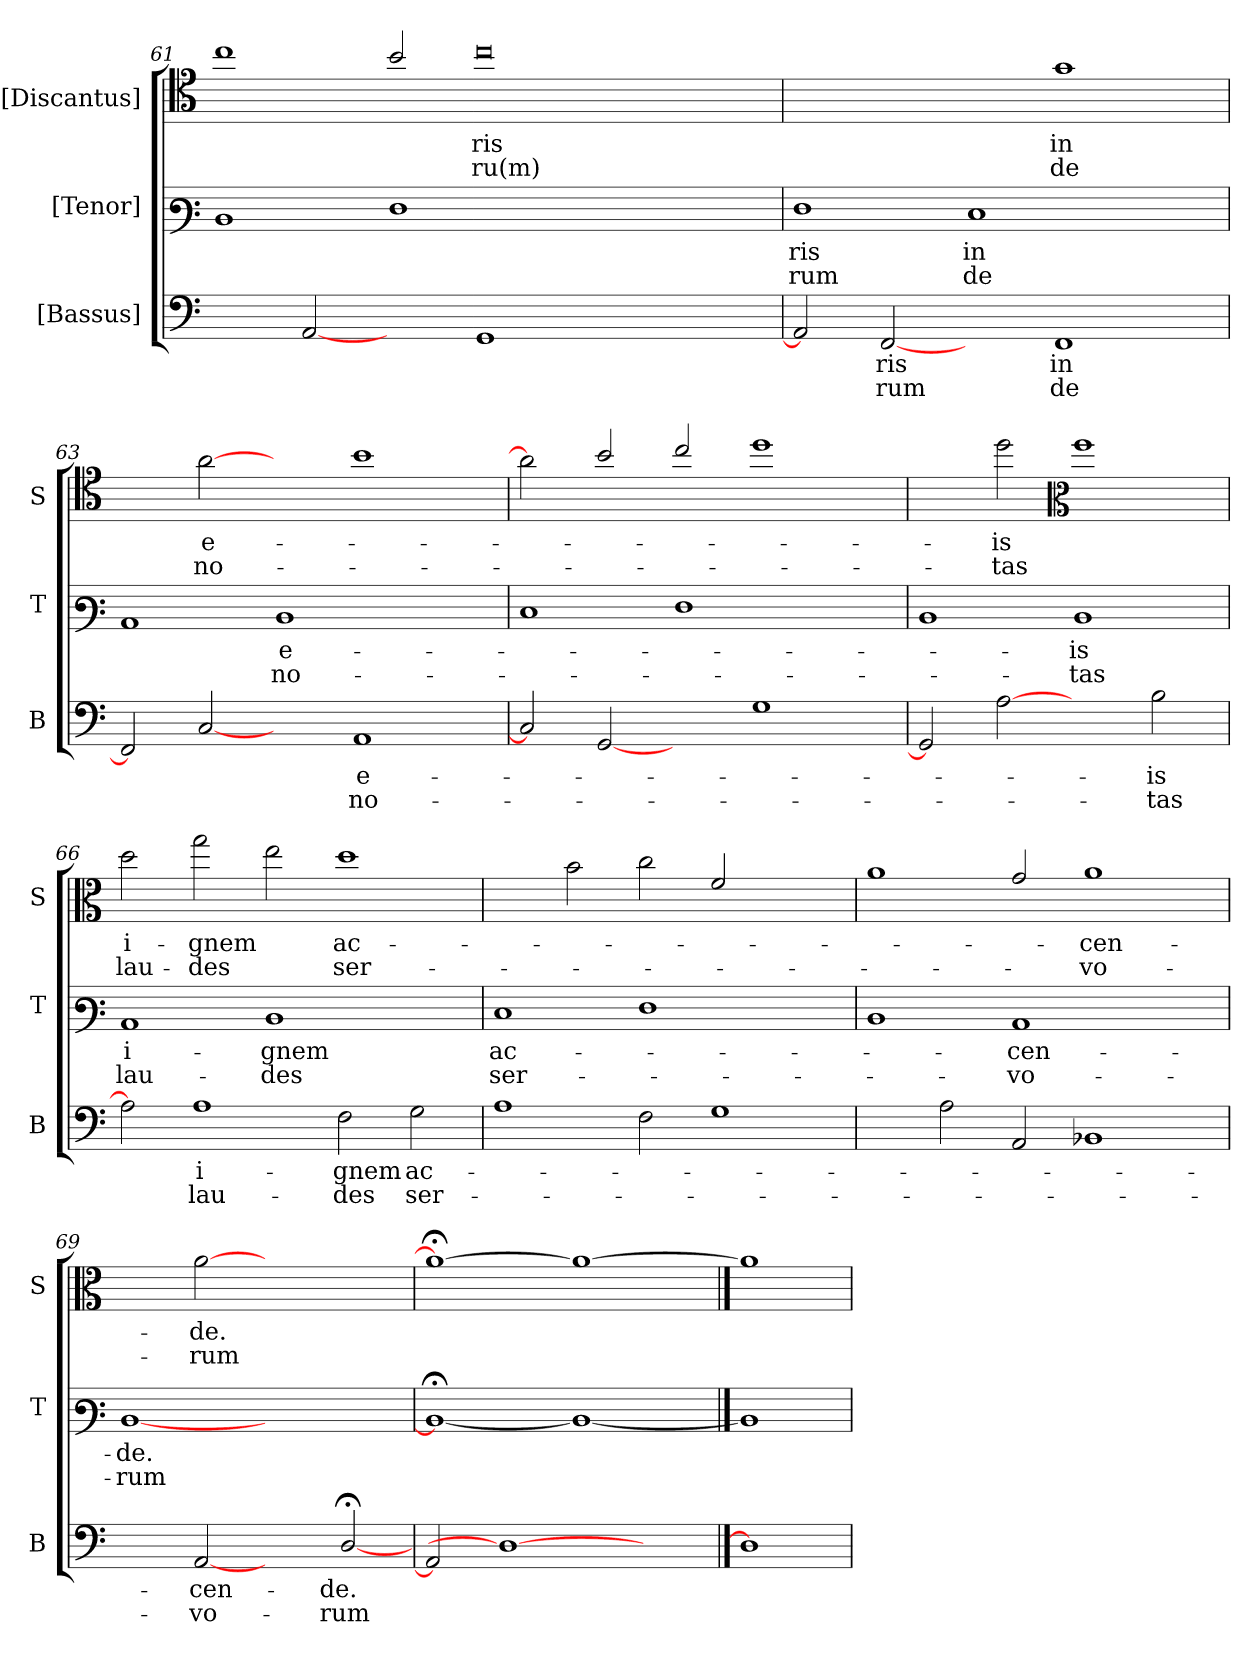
**kern	**text	**text	**kern	**text	**text	**kern	**text	**text
*part3	*part3	*part3	*part2	*part2	*part2	*part1	*part1	*part1
*staff3	*staff3	*staff3	*staff2	*staff2	*staff2	*staff1	*staff1	*staff1
*I"[Bassus]	*	*	*I"[Tenor]	*	*	*I"[Discantus]	*	*
*I'B	*	*	*I'T	*	*	*I'S	*	*
*clefF4	*	*	*clefF3	*	*	*clefC4	*	*
*k[]	*	*	*k[]	*	*	*k[]	*	*
*C:	*	*	*C:	*	*	*C:	*	*
=61	=61	=61	=61	=61	=61	=61	=61	=61
2ryy	.	.	1D	.	.	1cc	.	.
[2AA	.	.	.	.	.	.	.	.
2ryy	.	.	1F	.	.	2b/	.	.
1GG	.	.	.	.	.	0cc	-ris	-ru(m)
.	.	.	1.ryy	.	.	.	.	.
1ryy	.	.	.	.	.	.	.	.
=62	=62	=62	=62	=62	=62	=62	=62	=62
2AA]	.	.	1F	-ris	-rum	1.ryy	.	.
[2FF	-ris	-rum	.	.	.	.	.	.
2ryy	.	.	1E	in	de	.	.	.
1FF	in	de	.	.	.	1g	in	de
.	.	.	2ryy	.	.	.	.	.
=63	=63	=63	=63	=63	=63	=63	=63	=63
2FF]	.	.	1C	.	.	2ryy	.	.
[2C	.	.	.	.	.	[2a	e-	no-
2ryy	.	.	1D	e-	no-	2ryy	.	.
1AA	e-	no-	.	.	.	1b	.	.
.	.	.	2ryy	.	.	.	.	.
=64	=64	=64	=64	=64	=64	=64	=64	=64
2C]	.	.	1E	.	.	2a]	.	.
[2GG	.	.	.	.	.	2b/	.	.
2ryy	.	.	1F	.	.	2cc/	.	.
1G	.	.	.	.	.	1dd	.	.
.	.	.	2ryy	.	.	.	.	.
=65	=65	=65	=65	=65	=65	=65	=65	=65
2GG]	.	.	1D	.	.	2ryy	.	.
[2A	.	.	.	.	.	2dd\	-is	-tas
*	*	*	*	*	*	*clefC3	*	*
2ryy	.	.	1D	-is	-tas	1ff	.	.
2B\	-is	-tas	.	.	.	.	.	.
=66	=66	=66	=66	=66	=66	=66	=66	=66
2A]	.	.	1C	i-	lau-	2dd\	i-	lau-
1A	i-	lau-	.	.	.	2gg\	-gnem	-des
.	.	.	1D	-gnem	-des	2ee\	.	.
2F\	-gnem	-des	.	.	.	1dd	ac-	ser-
2G\	ac-	ser-	2ryy	.	.	.	.	.
=67	=67	=67	=67	=67	=67	=67	=67	=67
1A	.	.	1E	ac-	ser-	2ryy	.	.
.	.	.	.	.	.	2b\	.	.
2F\	.	.	1F	.	.	2cc\	.	.
1G	.	.	.	.	.	2f/	.	.
.	.	.	2ryy	.	.	2ryy	.	.
=68	=68	=68	=68	=68	=68	=68	=68	=68
2ryy	.	.	1D	.	.	1a	.	.
2A\	.	.	.	.	.	.	.	.
2AA/	.	.	1C	-cen-	-vo-	2g/	.	.
1BB-X	.	.	.	.	.	1a	-cen-	-vo-
.	.	.	2ryy	.	.	.	.	.
=69	=69	=69	=69	=69	=69	=69	=69	=69
2ryy	.	.	[1D	-de.	-rum	2ryy	.	.
[2AA	-cen-	-vo-	.	.	.	[2a	-de.	-rum
2ryy	.	.	1ryy	.	.	1ryy	.	.
[2D;</	-de.	-rum	.	.	.	.	.	.
=70	=70	=70	=70	=70	=70	=70	=70	=70
2AA]	.	.	1D;<_	.	.	1a;<_	.	.
1D_	.	.	.	.	.	.	.	.
.	.	.	1D_	.	.	1a_	.	.
2ryy	.	.	.	.	.	.	.	.
==71	==71	==71	==71	==71	==71	==71	==71	==71
1D]	.	.	1D]	.	.	1a]	.	.
=	=	=	=	=	=	=	=	=
*-	*-	*-	*-	*-	*-	*-	*-	*-
